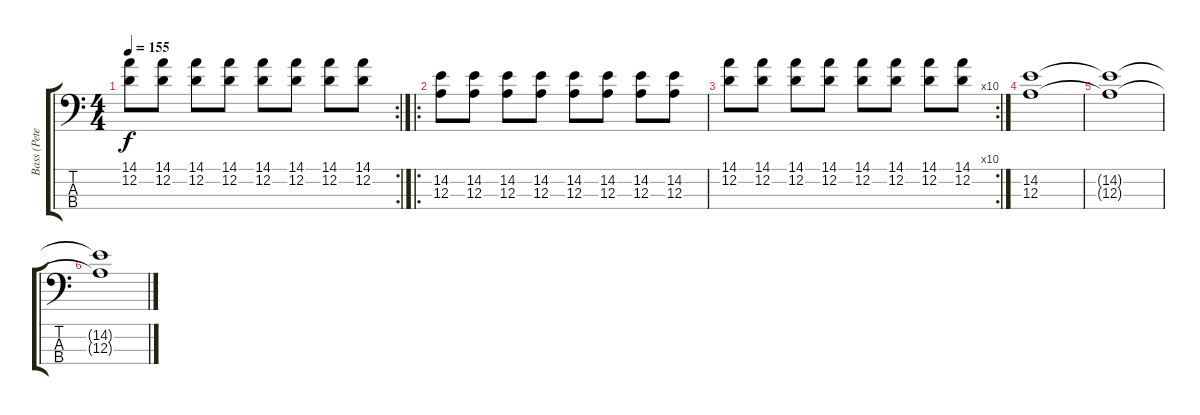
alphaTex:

\track ("Bass (Peter Hook)" "Bass (Pete") {instrument electricbasspick}
\staff {score tabs}
\tuning (G2 D2 A1 E1) {hide}
\rc 2
\ts (4 4)
\tempo 155
\clef f4
\ks c
(14.1 12.2).8{dy f} (14.1 12.2).8 (14.1 12.2).8 (14.1 12.2).8 (14.1 12.2).8 (14.1 12.2).8 (14.1 12.2).8 (14.1 12.2).8 |
\ro
(14.2 12.3).8 (14.2 12.3).8 (14.2 12.3).8 (14.2 12.3).8 (14.2 12.3).8 (14.2 12.3).8 (14.2 12.3).8 (14.2 12.3).8 |
\rc 10
(14.1 12.2).8 (14.1 12.2).8 (14.1 12.2).8 (14.1 12.2).8 (14.1 12.2).8 (14.1 12.2).8 (14.1 12.2).8 (14.1 12.2).8 |
(14.2 12.3).1{volume 0} |
(14.2{t} 12.3{t}).1 |
(14.2{t} 12.3{t}).1
